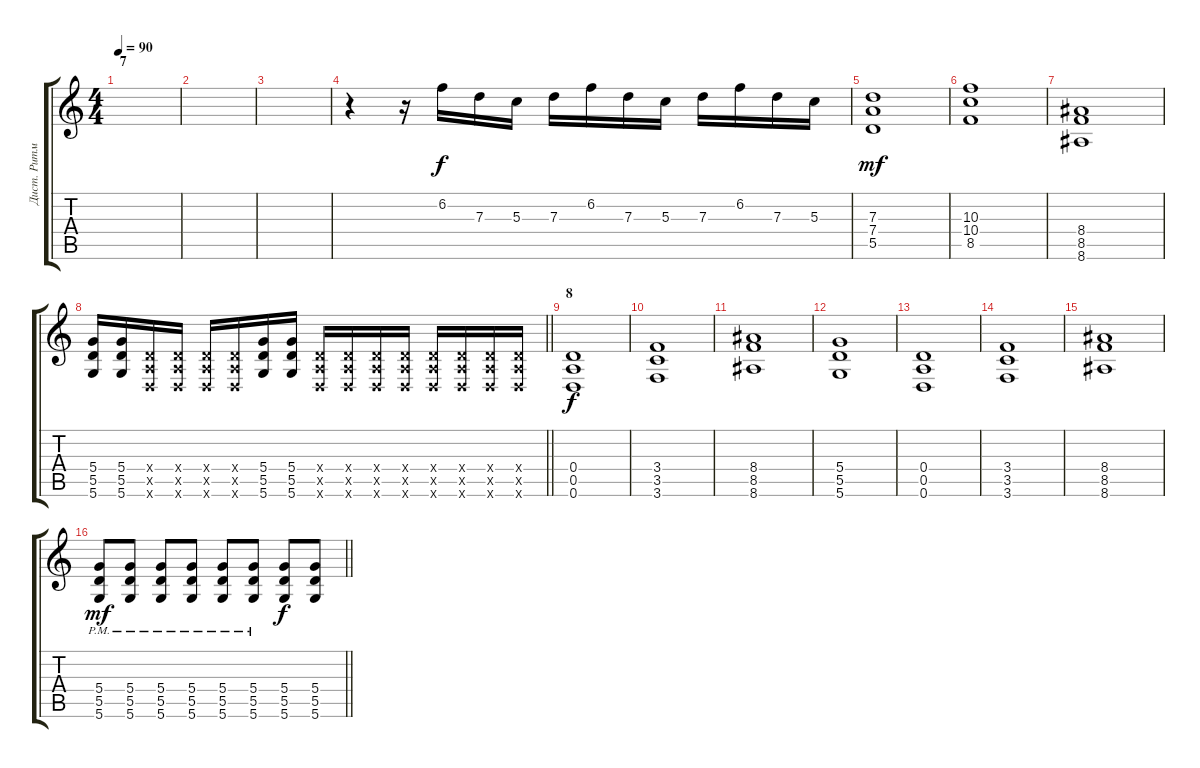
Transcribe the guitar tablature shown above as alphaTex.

\track ("Дист. Ритм" "Дист. Ритм") {instrument distortionguitar}
\staff {score tabs}
\tuning (E4 B3 G3 D3 A2 D2) {hide}
\ts (4 4)
\section ("" "7")
\tempo 90
\clef g2
\ks c
|
|
|
r.4 r.16 6.2.16 7.3.16 5.3.16 7.3.16 6.2.16 7.3.16 5.3.16 7.3.16 6.2.16 7.3.16 5.3.16 |
(7.3 7.4 5.5).1{dy mf} |
(10.3 10.4 8.5).1 |
(8.4 8.5 8.6).1 |
\barLineRight lightlight
(5.4 5.5 5.6).16 (5.4 5.5 5.6).16 (0.4{x} 0.5{x} 0.6{x}).16 (0.4{x} 0.5{x} 0.6{x}).16 (0.4{x} 0.5{x} 0.6{x}).16 (0.4{x} 0.5{x} 0.6{x}).16 (5.4 5.5 5.6).16 (5.4 5.5 5.6).16 (0.4{x} 0.5{x} 0.6{x}).16 (0.4{x} 0.5{x} 0.6{x}).16 (0.4{x} 0.5{x} 0.6{x}).16 (0.4{x} 0.5{x} 0.6{x}).16 (0.4{x} 0.5{x} 0.6{x}).16 (0.4{x} 0.5{x} 0.6{x}).16 (0.4{x} 0.5{x} 0.6{x}).16 (0.4{x} 0.5{x} 0.6{x}).16 |
\section ("" "8")
(0.4 0.5 0.6).1{dy f} |
(3.4 3.5 3.6).1 |
(8.4 8.5 8.6).1 |
(5.4 5.5 5.6).1 |
(0.4 0.5 0.6).1 |
(3.4 3.5 3.6).1 |
(8.4 8.5 8.6).1 |
\barLineRight lightlight
(5.4{pm} 5.5{pm} 5.6{pm}).8{dy mf} (5.4{pm} 5.5{pm} 5.6{pm}).8 (5.4{pm} 5.5{pm} 5.6{pm}).8 (5.4{pm} 5.5{pm} 5.6{pm}).8 (5.4{pm} 5.5 5.6).8 (5.4{pm} 5.5 5.6).8 (5.4 5.5 5.6).8{dy f} (5.4 5.5 5.6).8
